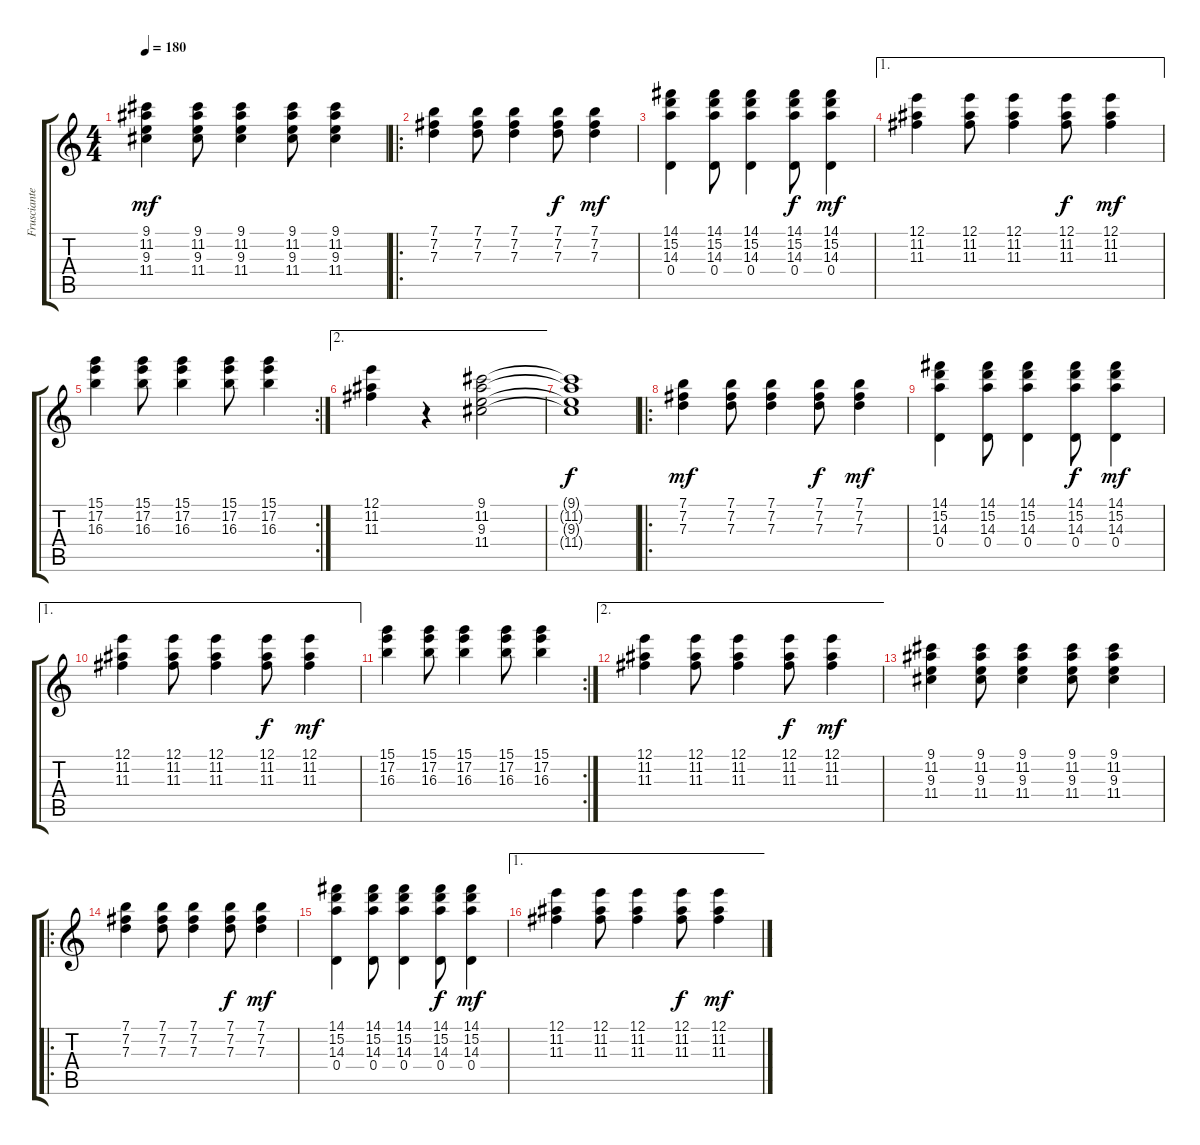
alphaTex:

\track ("Frusciante" "Frusciante") {instrument electricguitarclean}
\staff {score tabs}
\tuning (E4 B3 G3 D3 A2 E2) {hide}
\ts (4 4)
\tempo 180
\clef g2
\ks c
(9.1 11.2 9.3 11.4).4{dy mf} (9.1 11.2 9.3 11.4).8 (9.1 11.2 9.3 11.4).4 (9.1 11.2 9.3 11.4).8 (9.1 11.2 9.3 11.4).4 |
\ro
(7.1 7.2 7.3).4 (7.1 7.2 7.3).8 (7.1 7.2 7.3).4 (7.1 7.2 7.3).8{dy f} (7.1 7.2 7.3).4{dy mf} |
(14.1 15.2 14.3 0.4).4 (14.1 15.2 14.3 0.4).8 (14.1 15.2 14.3 0.4).4 (14.1 15.2 14.3 0.4).8{dy f} (14.1 15.2 14.3 0.4).4{dy mf} |
\ae 1
(12.1 11.2 11.3).4 (12.1 11.2 11.3).8 (12.1 11.2 11.3).4 (12.1 11.2 11.3).8{dy f} (12.1 11.2 11.3).4{dy mf} |
\rc 2
(15.1 17.2 16.3).4 (15.1 17.2 16.3).8 (15.1 17.2 16.3).4 (15.1 17.2 16.3).8 (15.1 17.2 16.3).4 |
\ae 2
(12.1 11.2 11.3).4 r.4 (9.1 11.2 9.3 11.4).2 |
(9.1{t} 11.2{t} 9.3{t} 11.4{t}).1{dy f} |
\ro
(7.1 7.2 7.3).4{dy mf} (7.1 7.2 7.3).8 (7.1 7.2 7.3).4 (7.1 7.2 7.3).8{dy f} (7.1 7.2 7.3).4{dy mf} |
(14.1 15.2 14.3 0.4).4 (14.1 15.2 14.3 0.4).8 (14.1 15.2 14.3 0.4).4 (14.1 15.2 14.3 0.4).8{dy f} (14.1 15.2 14.3 0.4).4{dy mf} |
\ae 1
(12.1 11.2 11.3).4 (12.1 11.2 11.3).8 (12.1 11.2 11.3).4 (12.1 11.2 11.3).8{dy f} (12.1 11.2 11.3).4{dy mf} |
\rc 2
(15.1 17.2 16.3).4 (15.1 17.2 16.3).8 (15.1 17.2 16.3).4 (15.1 17.2 16.3).8 (15.1 17.2 16.3).4 |
\ae 2
(12.1 11.2 11.3).4 (12.1 11.2 11.3).8 (12.1 11.2 11.3).4 (12.1 11.2 11.3).8{dy f} (12.1 11.2 11.3).4{dy mf} |
(9.1 11.2 9.3 11.4).4 (9.1 11.2 9.3 11.4).8 (9.1 11.2 9.3 11.4).4 (9.1 11.2 9.3 11.4).8 (9.1 11.2 9.3 11.4).4 |
\ro
(7.1 7.2 7.3).4 (7.1 7.2 7.3).8 (7.1 7.2 7.3).4 (7.1 7.2 7.3).8{dy f} (7.1 7.2 7.3).4{dy mf} |
(14.1 15.2 14.3 0.4).4 (14.1 15.2 14.3 0.4).8 (14.1 15.2 14.3 0.4).4 (14.1 15.2 14.3 0.4).8{dy f} (14.1 15.2 14.3 0.4).4{dy mf} |
\ae 1
(12.1 11.2 11.3).4 (12.1 11.2 11.3).8 (12.1 11.2 11.3).4 (12.1 11.2 11.3).8{dy f} (12.1 11.2 11.3).4{dy mf}
